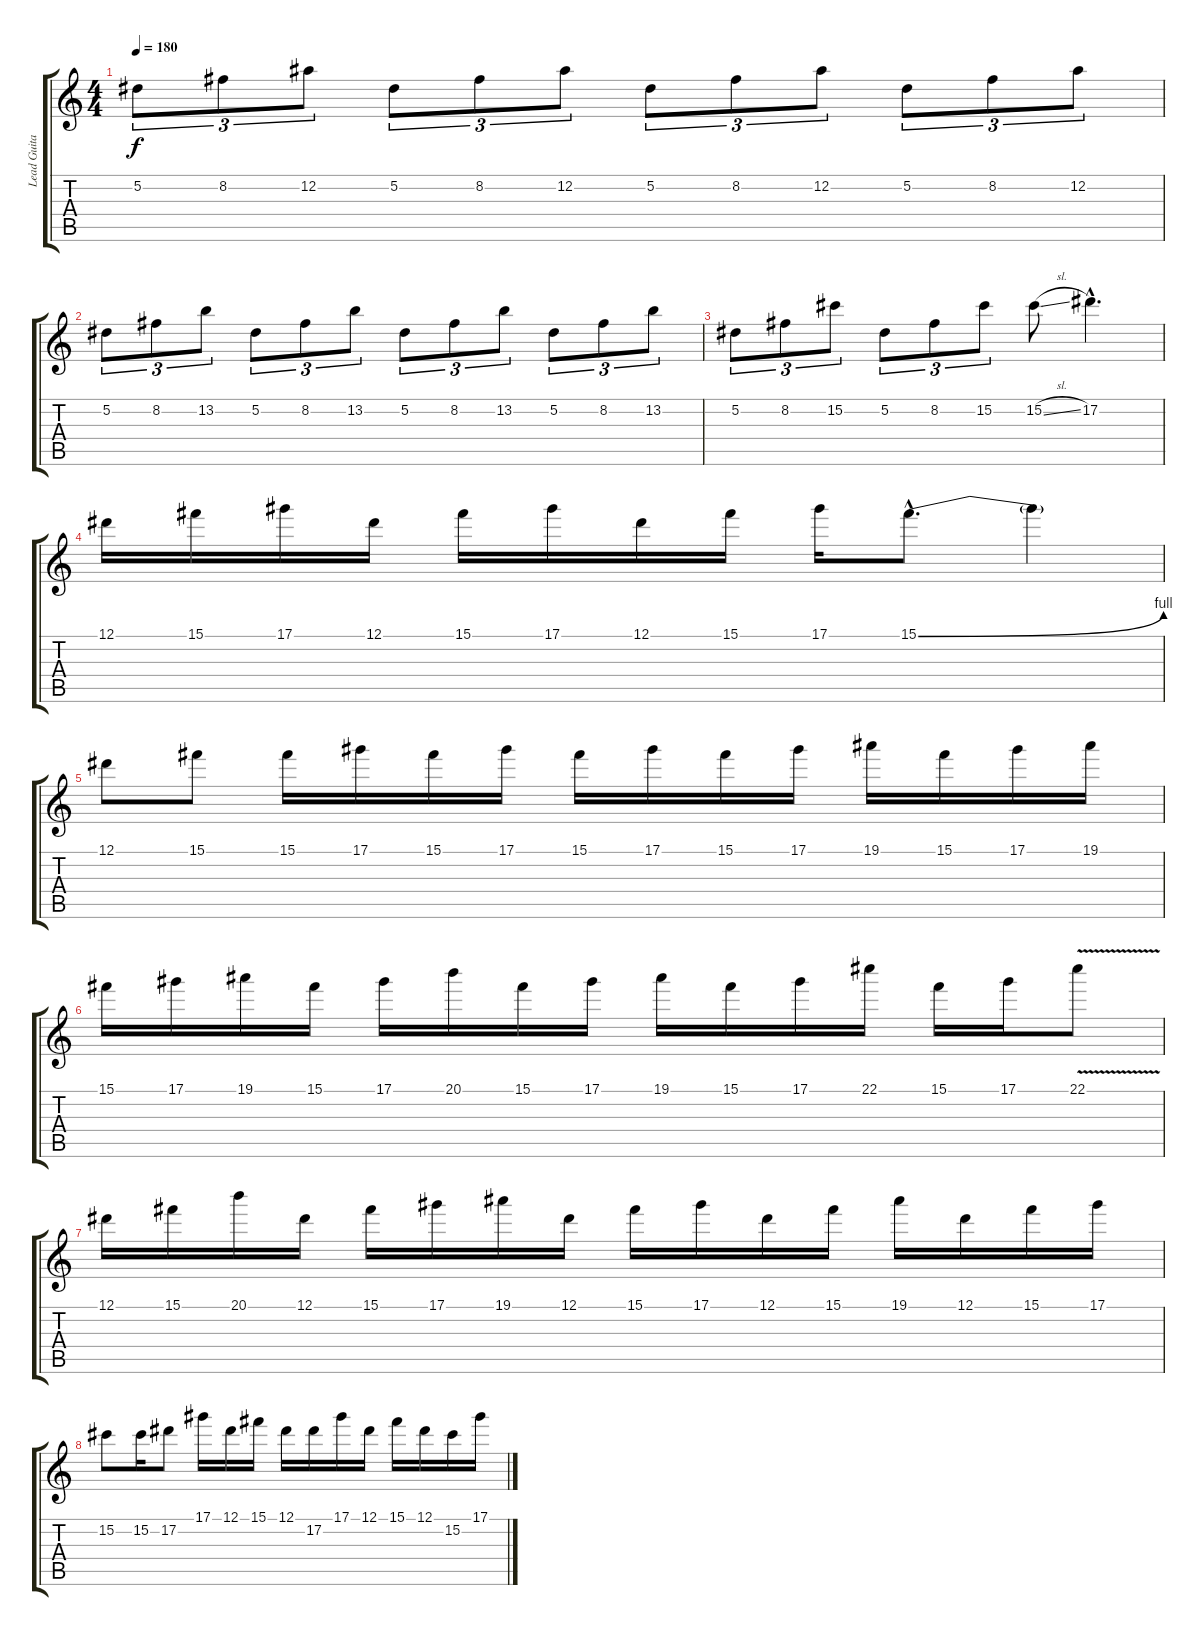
\track ("Lead Guitar" "Lead Guita") {instrument distortionguitar}
\staff {score tabs}
\tuning (Eb4 Bb3 Gb3 Db3 Ab2 Eb2) {hide}
\ts (4 4)
\tempo 180
\clef g2
\ks c
5.2.8{tu (3 2) dy f} 8.2.8{tu (3 2)} 12.2.8{tu (3 2)} 5.2.8{tu (3 2)} 8.2.8{tu (3 2)} 12.2.8{tu (3 2)} 5.2.8{tu (3 2)} 8.2.8{tu (3 2)} 12.2.8{tu (3 2)} 5.2.8{tu (3 2)} 8.2.8{tu (3 2)} 12.2.8{tu (3 2)} |
5.2.8{tu (3 2)} 8.2.8{tu (3 2)} 13.2.8{tu (3 2)} 5.2.8{tu (3 2)} 8.2.8{tu (3 2)} 13.2.8{tu (3 2)} 5.2.8{tu (3 2)} 8.2.8{tu (3 2)} 13.2.8{tu (3 2)} 5.2.8{tu (3 2)} 8.2.8{tu (3 2)} 13.2.8{tu (3 2)} |
5.2.8{tu (3 2)} 8.2.8{tu (3 2)} 15.2.8{tu (3 2)} 5.2.8{tu (3 2)} 8.2.8{tu (3 2)} 15.2.8{tu (3 2)} 15.2{sl}.8 17.2{hac}.4{d} |
12.1.16 15.1.16 17.1.16 12.1.16 15.1.16 17.1.16 12.1.16 15.1.16 17.1.16 15.1{be (bend 0 0 60 4) hac}.8{d} 15.1{t}.4 |
12.1.8 15.1.8 15.1.16 17.1.16 15.1.16 17.1.16 15.1.16 17.1.16 15.1.16 17.1.16 19.1.16 15.1.16 17.1.16 19.1.16 |
15.1.16 17.1.16 19.1.16 15.1.16 17.1.16 20.1.16 15.1.16 17.1.16 19.1.16 15.1.16 17.1.16 22.1.16 15.1.16 17.1.16 22.1{v}.8 |
12.1.16 15.1.16 20.1.16 12.1.16 15.1.16 17.1.16 19.1.16 12.1.16 15.1.16 17.1.16 12.1.16 15.1.16 19.1.16 12.1.16 15.1.16 17.1.16 |
15.2.8 15.2.16 17.2.8 17.1.16 12.1.16 15.1.16 12.1.16 17.2.16 17.1.16 12.1.16 15.1.16 12.1.16 15.2.16 17.1.16
